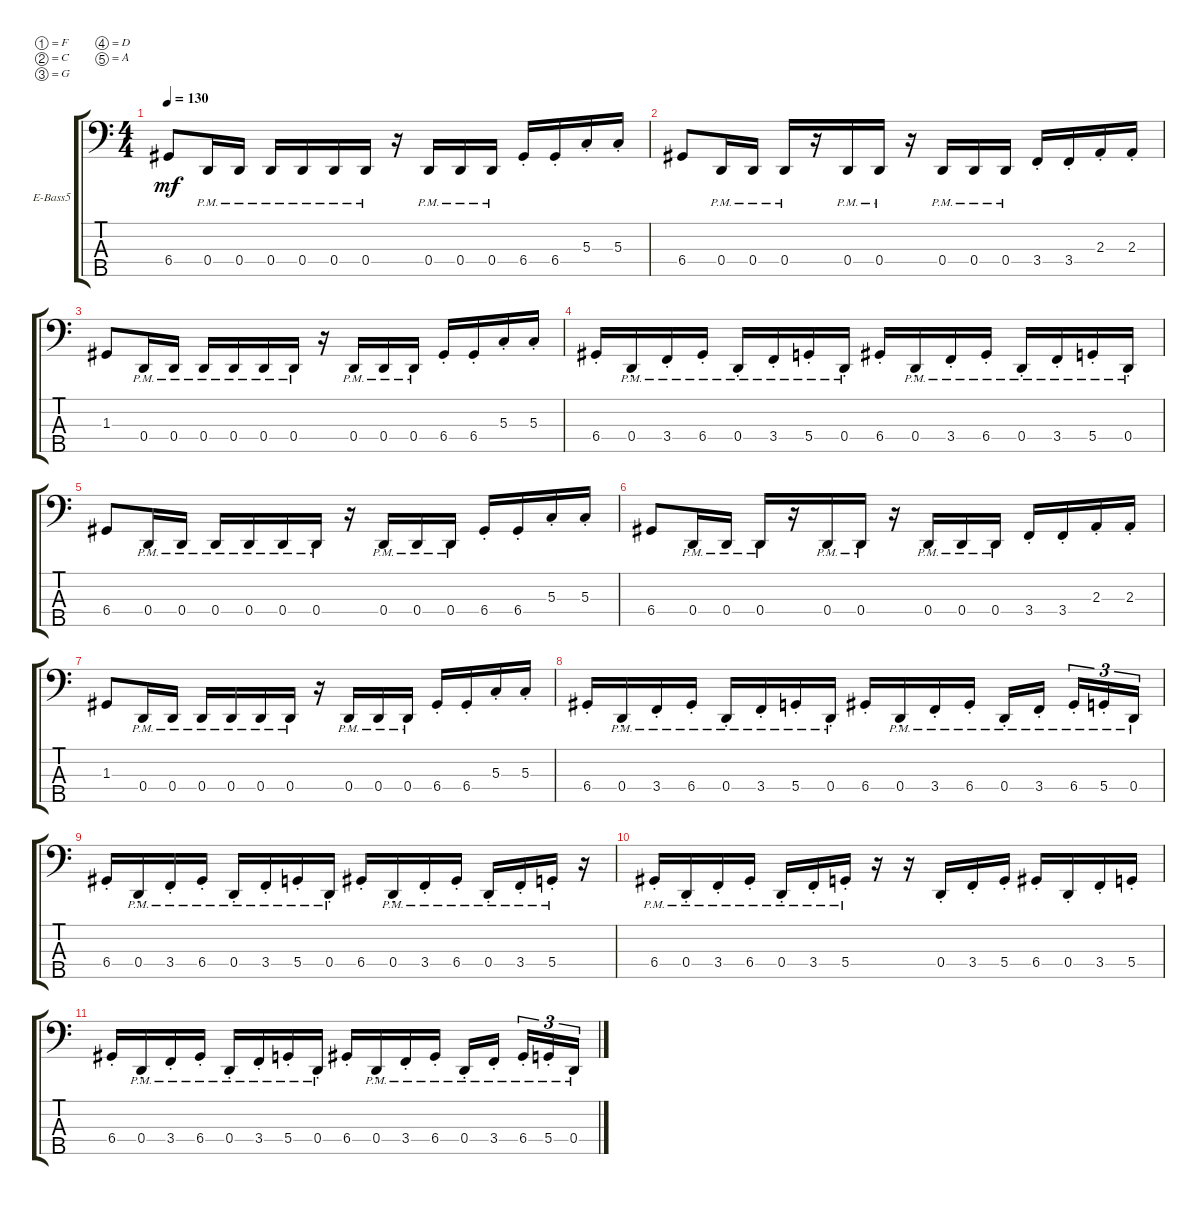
\defaultSystemsLayout 4
\bracketExtendMode groupsimilarinstruments
\firstSystemTrackNameOrientation horizontal
\otherSystemsTrackNameOrientation horizontal
\track ("Electric Bass" "E-Bass5") {instrument electricbassfinger}
\staff {score tabs}
\tuning (F2 C2 G1 D1 A0)
\ts (4 4)
\tempo 130
\clef f4
\ks c
6.4.8{dy mf} 0.4{pm}.16 0.4{pm}.16 0.4{pm}.16 0.4{pm}.16 0.4{pm}.16 0.4{pm}.16 r.16 0.4{pm}.16 0.4{pm}.16 0.4{pm}.16 6.4{st}.16 6.4{st}.16 5.3{st}.16 5.3{st}.16 |
6.4.8 0.4{pm}.16 0.4{pm}.16 0.4{pm}.16 r.16 0.4{pm}.16 0.4{pm}.16 r.16 0.4{pm}.16 0.4{pm}.16 0.4{pm}.16 3.4{st}.16 3.4{st}.16 2.3{st}.16 2.3{st}.16 |
1.3.8 0.4{pm}.16 0.4{pm}.16 0.4{pm}.16 0.4{pm}.16 0.4{pm}.16 0.4{pm}.16 r.16 0.4{pm}.16 0.4{pm}.16 0.4{pm}.16 6.4{st}.16 6.4{st}.16 5.3{st}.16 5.3{st}.16 |
6.4{st}.16 0.4{pm st}.16 3.4{pm st}.16 6.4{pm st}.16 0.4{pm st}.16 3.4{pm st}.16 5.4{pm st}.16 0.4{pm st}.16 6.4{st}.16 0.4{pm st}.16 3.4{pm st}.16 6.4{pm st}.16 0.4{pm st}.16 3.4{pm st}.16 5.4{pm st}.16 0.4{pm st}.16 |
6.4.8 0.4{pm}.16 0.4{pm}.16 0.4{pm}.16 0.4{pm}.16 0.4{pm}.16 0.4{pm}.16 r.16 0.4{pm}.16 0.4{pm}.16 0.4{pm}.16 6.4{st}.16 6.4{st}.16 5.3{st}.16 5.3{st}.16 |
6.4.8 0.4{pm}.16 0.4{pm}.16 0.4{pm}.16 r.16 0.4{pm}.16 0.4{pm}.16 r.16 0.4{pm}.16 0.4{pm}.16 0.4{pm}.16 3.4{st}.16 3.4{st}.16 2.3{st}.16 2.3{st}.16 |
1.3.8 0.4{pm}.16 0.4{pm}.16 0.4{pm}.16 0.4{pm}.16 0.4{pm}.16 0.4{pm}.16 r.16 0.4{pm}.16 0.4{pm}.16 0.4{pm}.16 6.4{st}.16 6.4{st}.16 5.3{st}.16 5.3{st}.16 |
6.4{st}.16 0.4{pm st}.16 3.4{pm st}.16 6.4{pm st}.16 0.4{pm st}.16 3.4{pm st}.16 5.4{pm st}.16 0.4{pm st}.16 6.4{st}.16 0.4{pm st}.16 3.4{pm st}.16 6.4{pm st}.16 0.4{pm st}.16 3.4{pm st}.16 6.4{pm st}.16{tu (3 2)} 5.4{pm st}.16{tu (3 2)} 0.4{pm}.16{tu (3 2)} |
6.4{st}.16 0.4{pm st}.16 3.4{pm st}.16 6.4{pm st}.16 0.4{pm st}.16 3.4{pm st}.16 5.4{pm st}.16 0.4{pm st}.16 6.4{st}.16 0.4{pm st}.16 3.4{pm st}.16 6.4{pm st}.16 0.4{pm st}.16 3.4{pm st}.16 5.4{pm st}.16 r.16 |
6.4{pm st}.16 0.4{pm st}.16 3.4{pm st}.16 6.4{pm st}.16 0.4{pm st}.16 3.4{pm st}.16 5.4{pm st}.16 r.16 r.16 0.4{st}.16 3.4{st}.16 5.4{st}.16 6.4{st}.16 0.4{st}.16 3.4{st}.16 5.4{st}.16 |
6.4{st}.16 0.4{pm st}.16 3.4{pm st}.16 6.4{pm st}.16 0.4{pm st}.16 3.4{pm st}.16 5.4{pm st}.16 0.4{pm st}.16 6.4{st}.16 0.4{pm st}.16 3.4{pm st}.16 6.4{pm st}.16 0.4{pm st}.16 3.4{pm st}.16 6.4{pm st}.16{tu (3 2)} 5.4{pm st}.16{tu (3 2)} 0.4{pm}.16{tu (3 2)}
